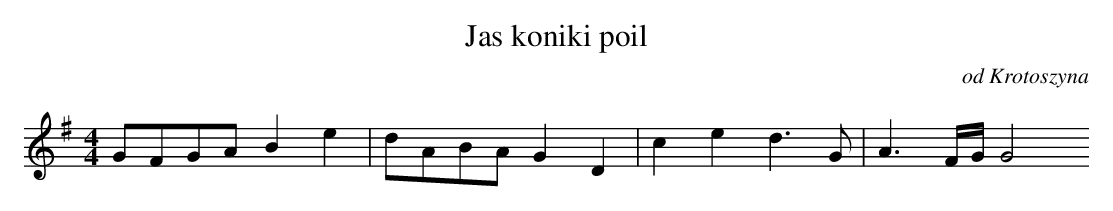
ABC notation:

X:1
T: Jas koniki poil
O: od Krotoszyna
M: 4/4
L: 1/16
K: G
G2F2G2A2B4e4 | d2A2B2A2G4D4 | c4e4d6G2 | A6FGG8
